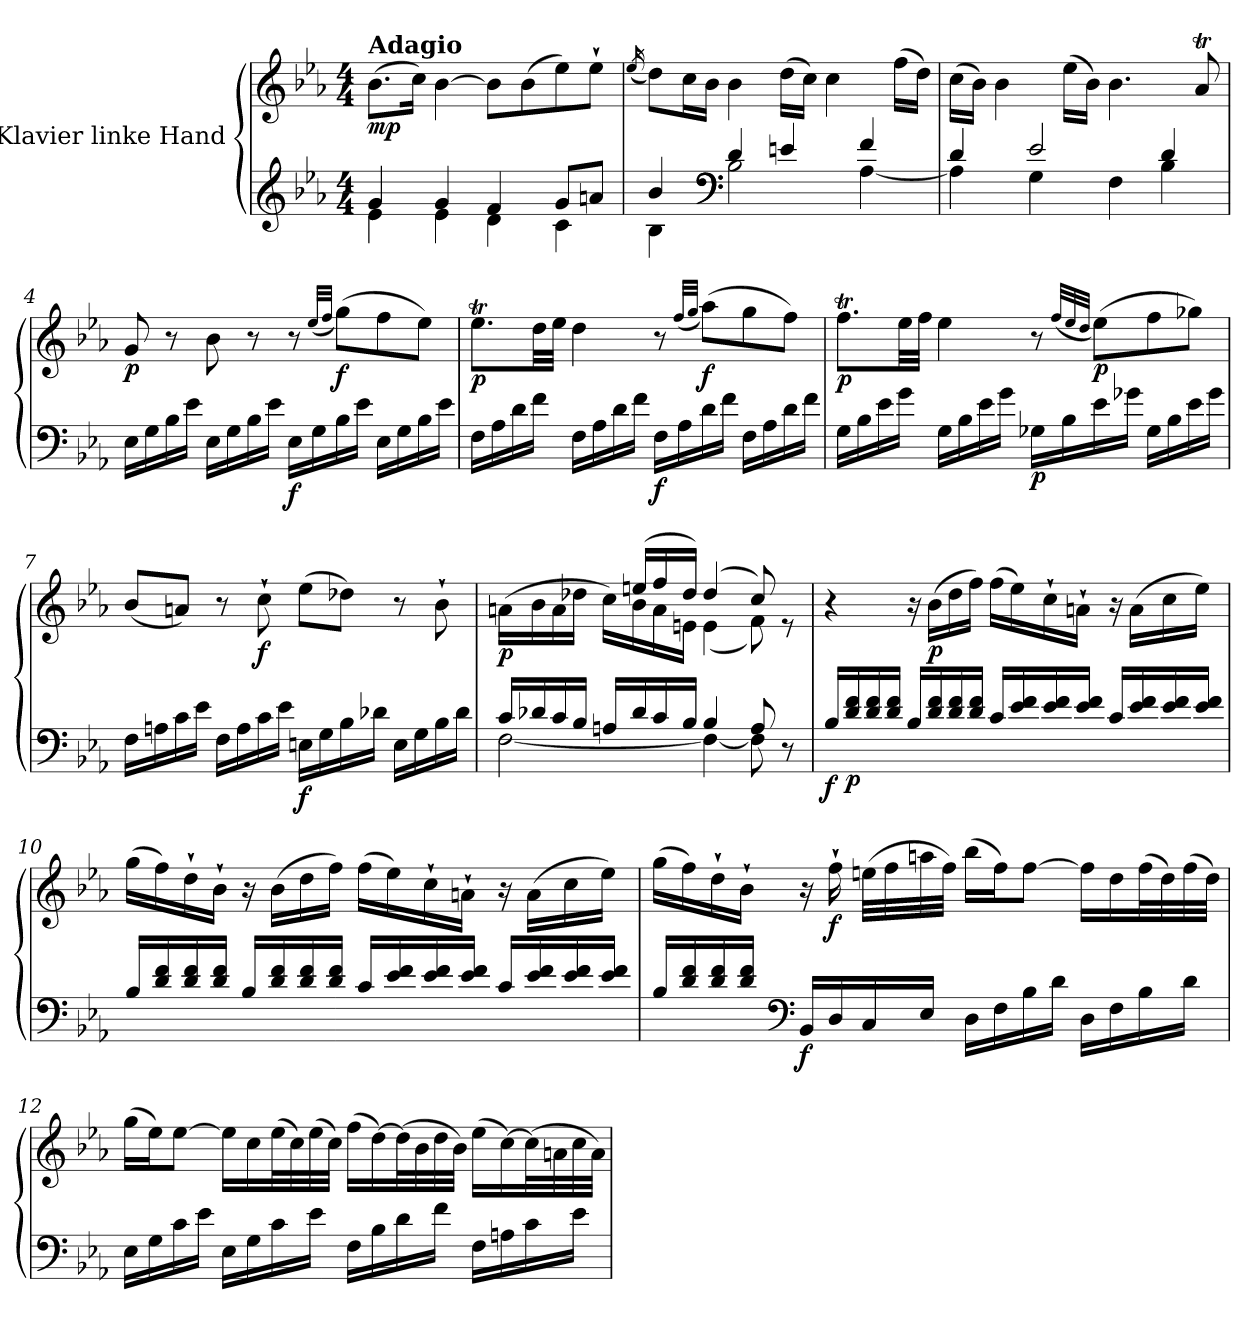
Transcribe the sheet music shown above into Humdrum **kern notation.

**kern	**kern	**dynam
*part1	*part1	*part1
*staff2	*staff1	*staff1/2
*I"Klavier linke Hand	*	*
*clefG2	*clefG2	*
*k[b-e-a-]	*k[b-e-a-]	*
*M4/4	*M4/4	*
=1	=1	=1
*^	*	*
!	!	!LO:TX:a:B:t=Adagio	!
!	!	!	!LO:DY:b
4g/	4e-\	(>8.b-\L	mp
.	.	16cc\Jk)	.
4g/	4e-\	[4b-\	.
4f/	4d\	8b-\L]	.
.	.	(>8b-\	.
8g/L	4c\	8ee-\)	.
8an/J	.	8ee-`\J	.
=2	=2	=2	=2
.	.	(<16qee-/	.
4b-/	4B-\	8dd\L)	.
.	.	16cc\L	.
.	.	16b-\JJ	.
*clefF4	*	*	*
4d/	2B-\	4b-\	.
4en/	.	(>16dd\LL	.
.	.	16cc\JJ)	.
.	.	4cc\	.
4f/	[4A-\	.	.
.	.	(>16ff\LL	.
.	.	16dd\JJ)	.
=3	=3	=3	=3
4d/	4A-\]	(>16cc\LL	.
.	.	16b-\JJ)	.
.	.	4b-\	.
2e-/	4G\	.	.
.	.	(>16ee-\LL	.
.	.	16b-\JJ)	.
.	4F\	4.b-\	.
4d/	4B-\	.	.
.	.	8a-T/	.
*v	*v	*	*
=4	=4	=4
!	!	!LO:DY:b
16E-\LL	8g/	p
16G\	.	.
16B-\	8r	.
16e-\JJ	.	.
16E-\LL	8b-\	.
16G\	.	.
16B-\	8r	.
16e-\JJ	.	.
!	!	!LO:DY:b=2
16E-\LL	8r	f
16G\	.	.
.	(<32qee-/LLL	.
.	32qff/JJJ	.
!	!	!LO:DY:b
16B-\	(>8gg\L)	f
16e-\JJ	.	.
16E-\LL	8ff\	.
16G\	.	.
16B-\	8ee-\J)	.
16e-\JJ	.	.
=5	=5	=5
!	!	!LO:DY:b
16F\LL	8.ee-T\L	p
16A-\	.	.
16d\	.	.
16f\JJ	32dd\LL	.
.	32ee-\JJJ	.
16F\LL	4dd\	.
16A-\	.	.
16d\	.	.
16f\JJ	.	.
!	!	!LO:DY:b=2
16F\LL	8r	f
16A-\	.	.
.	(<32qff/LLL	.
.	32qgg/JJJ	.
!	!	!LO:DY:b
16d\	(>8aa-\L)	f
16f\JJ	.	.
16F\LL	8gg\	.
16A-\	.	.
16d\	8ff\J)	.
16f\JJ	.	.
=6	=6	=6
!	!	!LO:DY:b
16G\LL	8.ffT\L	p
16B-\	.	.
16e-\	.	.
16g\JJ	32ee-\LL	.
.	32ff\JJJ	.
16G\LL	4ee-\	.
16B-\	.	.
16e-\	.	.
16g\JJ	.	.
!	!	!LO:DY:b=2
16G-X\LL	8r	p
16B-\	.	.
.	(<32qff/LLL	.
.	32qee-/	.
.	32qdd/JJJ	.
!	!	!LO:DY:b
16e-\	(>8ee-\L)	p
16g-X\JJ	.	.
16G-\LL	8ff\	.
16B-\	.	.
16e-\	8gg-X\J)	.
16g-\JJ	.	.
=7	=7	=7
16F\LL	(<8b-/L	.
16An\	.	.
16c\	8an/J)	.
16e-\JJ	.	.
16F\LL	8r	.
16A\	.	.
!	!	!LO:DY:b
16c\	8cc`\	f
16e-\JJ	.	.
!	!	!LO:DY:b=2
16En\LL	(>8ee-\L	f
16G\	.	.
16B-\	8dd-X\J)	.
16d-X\JJ	.	.
16E\LL	8r	.
16G\	.	.
16B-\	8b-`\	.
16d-\JJ	.	.
=8	=8	=8
*^	*^	*
!	!	!	!	!LO:DY:b
16c/LL	[2F\	4ryy	(>16an\LL	p
16d-X/	.	.	16b-\	.
16c/	.	.	16a\	.
16B-/JJ	.	.	16dd-X\JJ	.
16An/LL	.	16ryy	16cc\LL)	.
16d-/	.	(>16een/LL	16b-\	.
16c/	.	16ff/	16a\	.
16B-/JJ	.	16dd-/JJ)	16en\JJ	.
4B-/	4F\_	(>4dd-/	(<4e\	.
8A/	8F\]	8cc/)	8f\)	.
8r	8rAyy	8re	8ryy	.
=9	=9	=9	=9	=9
!	!	!	!	!LO:DY:b=2
*v	*v	*	*	*
*	*v	*v	*
16B-/LL	4r	f
!	!	!LO:DY:b=2
16d/ 16f/	.	p
16d/ 16f/	.	.
16d/ 16f/JJ	.	.
16B-/LL	16r	.
!	!	!LO:DY:b
16d/ 16f/	(>16b-\LL	p
16d/ 16f/	16dd\	.
16d/ 16f/JJ	16ff\JJ)	.
16c/LL	(>16ff\LL	.
16e-/ 16f/	16ee-\)	.
16e-/ 16f/	16cc`\	.
16e-/ 16f/JJ	16an`\JJ	.
16c/LL	16r	.
16e-/ 16f/	(>16a\LL	.
16e-/ 16f/	16cc\	.
16e-/ 16f/JJ	16ee-\JJ)	.
=10	=10	=10
16B-/LL	(>16gg\LL	.
16d/ 16f/	16ff\)	.
16d/ 16f/	16dd`\	.
16d/ 16f/JJ	16b-`\JJ	.
16B-/LL	16r	.
16d/ 16f/	(>16b-\LL	.
16d/ 16f/	16dd\	.
16d/ 16f/JJ	16ff\JJ)	.
16c/LL	(>16ff\LL	.
16e-/ 16f/	16ee-\)	.
16e-/ 16f/	16cc`\	.
16e-/ 16f/JJ	16an`\JJ	.
16c/LL	16r	.
16e-/ 16f/	(>16a\LL	.
16e-/ 16f/	16cc\	.
16e-/ 16f/JJ	16ee-\JJ)	.
=11	=11	=11
16B-/LL	(>16gg\LL	.
16d/ 16f/	16ff\)	.
16d/ 16f/	16dd`\	.
16d/ 16f/JJ	16b-`\JJ	.
*clefF4	*	*
!	!	!LO:DY:b=2
16BB-/LL	16r	f
!	!	!LO:DY:b
16D/	16ff`\	f
16C/	(>32een\LLL	.
.	32ff\	.
16E-/JJ	32aan\	.
.	32ff\JJJ)	.
16D\LL	(>16bb-\LL	.
16F\	16ff\J)	.
16B-\	[8ff\J	.
16d\JJ	.	.
16D\LL	16ff\LL]	.
16F\	16dd\	.
16B-\	(>32ff\L	.
.	32dd\)	.
16d\JJ	(>32ff\	.
.	32dd\JJJ)	.
=12	=12	=12
16E-\LL	(>16gg\LL	.
16G\	16ee-\J)	.
16c\	[8ee-\J	.
16e-\JJ	.	.
16E-\LL	16ee-\LL]	.
16G\	16cc\	.
16c\	(>32ee-\L	.
.	32cc\)	.
16e-\JJ	(>32ee-\	.
.	32cc\JJJ)	.
16F\LL	(>16ff\LL	.
16B-\	[16dd\)	.
16d\	(>32dd\L]	.
.	32b-\	.
16f\JJ	32dd\	.
.	32b-\JJJ)	.
16F\LL	(>16ee-\LL	.
16An\	[16cc\)	.
16c\	(>32cc\L]	.
.	32an\	.
16e-\JJ	32cc\	.
.	32a\JJJ)	.
=	=	=
*-	*-	*-
